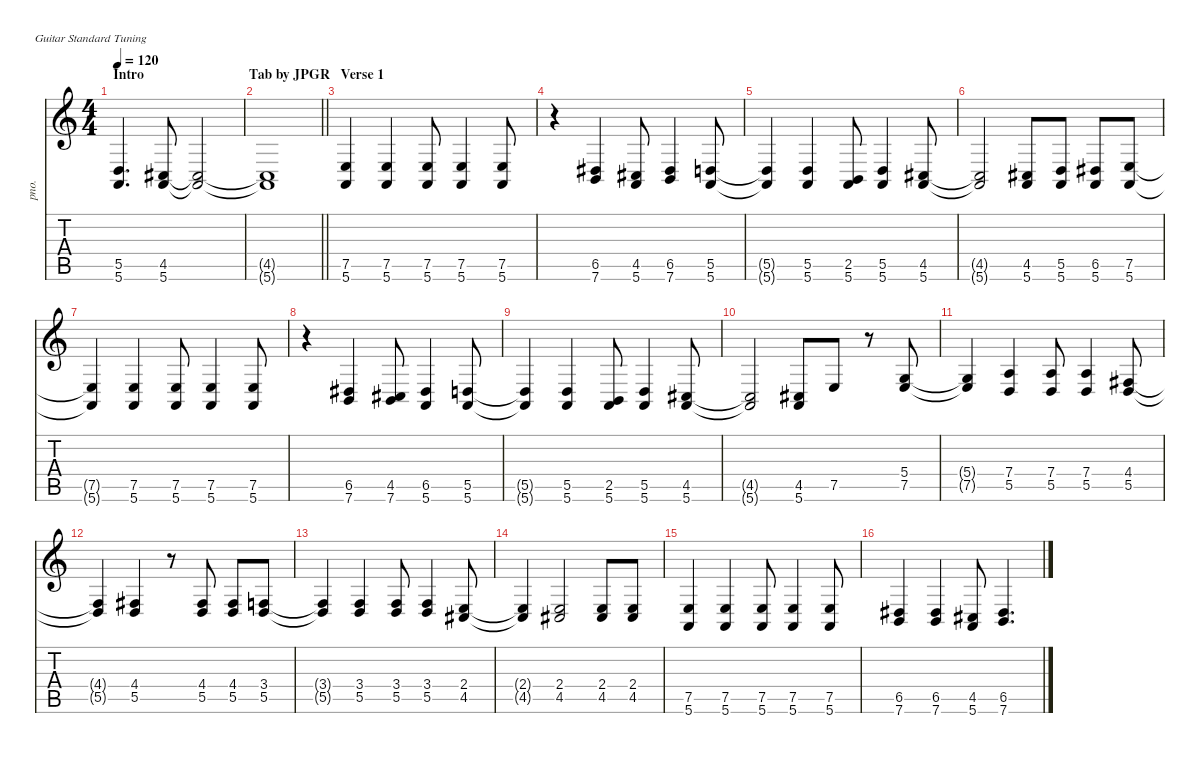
\defaultSystemsLayout 4
\hideDynamics
\bracketExtendMode nobrackets
\otherSystemsTrackNameOrientation horizontal
\track ("John - Piano" "pno.") {instrument brightacousticpiano}
\staff {score tabs}
\tuning (E4 B3 G3 D3 A2 E2)
\ts (4 4)
\beaming (8 2 2 2 2)
\section ("" "Intro                              Tab by JPGR")
\tempo 120
\clef g2
\ks c
(5.5 5.6).4{d dy fff instrument brightacousticpiano} (4.5{acc #} 5.6).8 (4.5{t acc #} 5.6{t}).2{dy f} |
\barLineRight lightlight
(4.5{t acc #} 5.6{t}).1 |
\section ("" "Verse 1")
(7.5 5.6).4{dy ff} (7.5 5.6).4 (7.5 5.6).8 (7.5 5.6).4 (7.5 5.6).8 |
r.4 (6.5{acc #} 7.6).4 (4.5{acc #} 5.6).8 (6.5{acc #} 7.6).4 (5.5 5.6).8 |
(5.5{t} 5.6{t}).4{dy f} (5.5 5.6).4{dy ff} (2.5 5.6).8 (5.5 5.6).4 (4.5{acc #} 5.6).8 |
(4.5{t acc #} 5.6{t}).2{dy f} (4.5{acc #} 5.6).8{dy ff} (5.5 5.6).8 (6.5{acc #} 5.6).8 (7.5 5.6).8 |
(7.5{t} 5.6{t}).4{dy f} (7.5 5.6).4{dy ff} (7.5 5.6).8 (7.5 5.6).4 (7.5 5.6).8 |
r.4 (6.5{acc #} 7.6).4 (4.5{acc #} 7.6).8 (6.5{acc #} 5.6).4 (5.5 5.6).8 |
(5.5{t} 5.6{t}).4{dy f} (5.5 5.6).4{dy ff} (2.5 5.6).8 (5.5 5.6).4 (4.5{acc #} 5.6).8 |
(4.5{t acc #} 5.6{t}).2{dy f} (4.5{acc #} 5.6).8{dy ff} 7.5.8 r.8 (5.4 7.5).8{dy f} |
(5.4{t} 7.5{t}).4 (7.4 5.5).4{dy ff} (7.4 5.5).8 (7.4 5.5).4 (4.4{acc #} 5.5).8 |
(4.4{t acc #} 5.5{t}).4{dy f} (4.4{acc #} 5.5).4 r.8 (4.4{acc #} 5.5).8 (4.4{acc #} 5.5).8 (3.4 5.5).8 |
(3.4{t} 5.5{t}).4 (3.4 5.5).4{dy ff} (3.4 5.5).8 (3.4 5.5).4 (2.4 4.5{acc #}).8 |
(2.4{t} 4.5{t acc #}).4{dy f} (2.4 4.5{acc #}).2{dy ff} (2.4 4.5{acc #}).8 (2.4 4.5{acc #}).8 |
(7.5 5.6).4 (7.5 5.6).4 (7.5 5.6).8 (7.5 5.6).4 (7.5 5.6).8 |
(6.5{acc #} 7.6).4 (6.5{acc #} 7.6).4 (4.5{acc #} 5.6).8 (6.5{acc #} 7.6).4{d}
